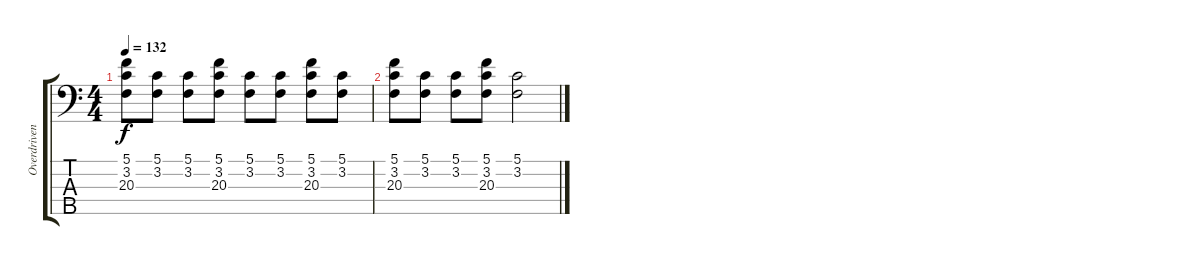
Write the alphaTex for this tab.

\track ("Overdriven Guitar" "Overdriven") {instrument overdrivenguitar}
\staff {score tabs}
\tuning (G2 D2 A1 E1 B0) {hide}
\ts (4 4)
\tempo 132
\clef f4
\ks c
(5.1 3.2 20.3).8{dy f} (5.1 3.2).8 (5.1 3.2).8 (5.1 3.2 20.3).8 (5.1 3.2).8 (5.1 3.2).8 (5.1 3.2 20.3).8 (5.1 3.2).8 |
(5.1 3.2 20.3).8 (5.1 3.2).8 (5.1 3.2).8 (5.1 3.2 20.3).8 (5.1 3.2).2
